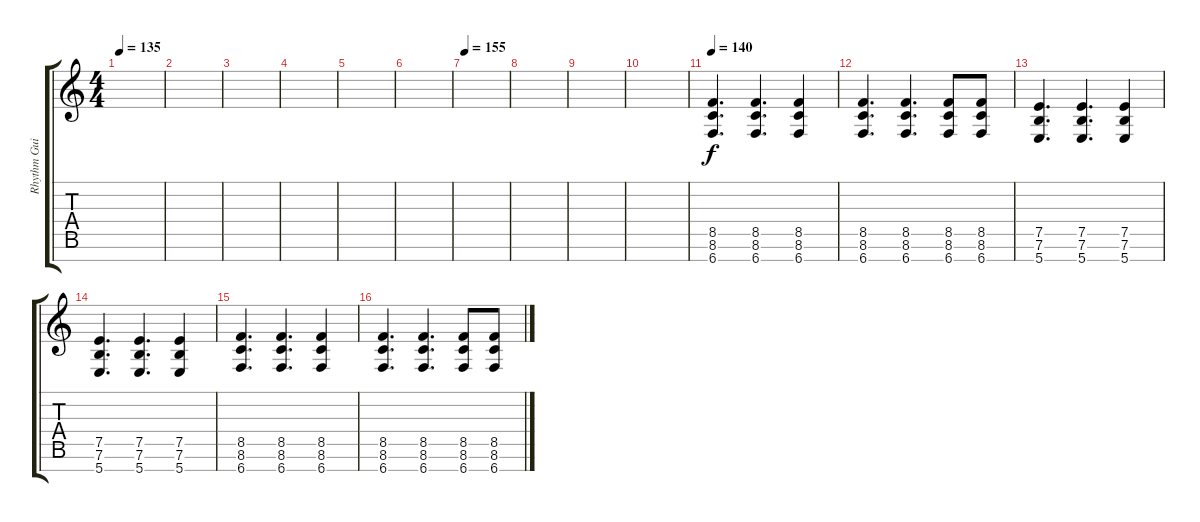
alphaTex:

\track ("Rhythm Guitar" "Rhythm Gui") {instrument distortionguitar}
\staff {score tabs}
\tuning (E4 B3 G3 D3 A2 E2 B1) {hide}
\ts (4 4)
\tempo 135
\clef g2
\ks c
|
|
|
|
|
|
\tempo 150
\tempo 155
|
|
|
|
\tempo 140
(8.5 8.6 6.7).4{d volume 16} (8.5 8.6 6.7).4{d} (8.5 8.6 6.7).4 |
(8.5 8.6 6.7).4{d} (8.5 8.6 6.7).4{d} (8.5 8.6 6.7).8 (8.5 8.6 6.7).8 |
(7.5 7.6 5.7).4{d} (7.5 7.6 5.7).4{d} (7.5 7.6 5.7).4 |
(7.5 7.6 5.7).4{d} (7.5 7.6 5.7).4{d} (7.5 7.6 5.7).4 |
(8.5 8.6 6.7).4{d} (8.5 8.6 6.7).4{d} (8.5 8.6 6.7).4 |
(8.5 8.6 6.7).4{d} (8.5 8.6 6.7).4{d} (8.5 8.6 6.7).8 (8.5 8.6 6.7).8
